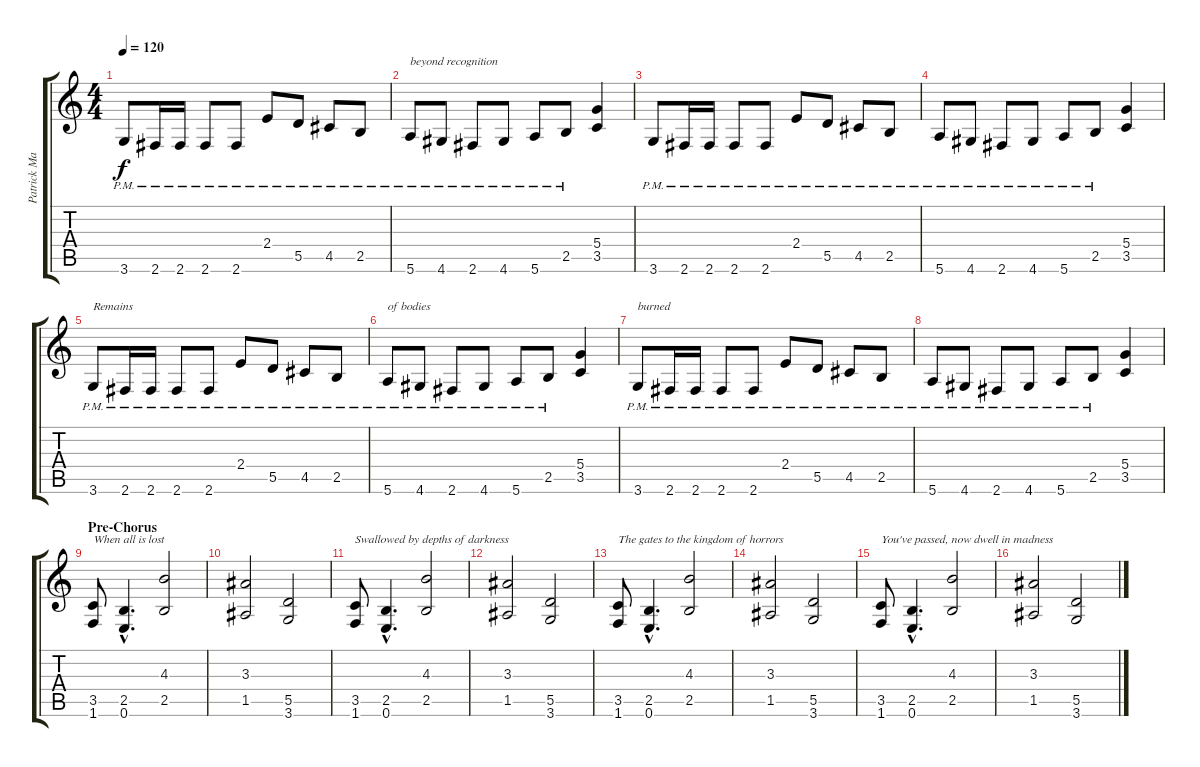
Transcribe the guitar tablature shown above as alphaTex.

\track ("Patrick Mameli " "Patrick Ma") {instrument distortionguitar}
\staff {score tabs}
\tuning (E4 B3 G3 D3 A2 E2) {hide}
\ts (4 4)
\tempo 120
\clef g2
\ks c
3.6{pm}.8{dy f} 2.6{pm}.16 2.6{pm}.16 2.6{pm}.8 2.6{pm}.8 2.4{pm}.8 5.5{pm}.8 4.5{pm}.8 2.5{pm}.8 |
5.6{pm}.8{txt "beyond recognition"} 4.6{pm}.8 2.6{pm}.8 4.6{pm}.8 5.6{pm}.8 2.5{pm}.8 (5.4 3.5).4 |
3.6{pm}.8 2.6{pm}.16 2.6{pm}.16 2.6{pm}.8 2.6{pm}.8 2.4{pm}.8 5.5{pm}.8 4.5{pm}.8 2.5{pm}.8 |
5.6{pm}.8 4.6{pm}.8 2.6{pm}.8 4.6{pm}.8 5.6{pm}.8 2.5{pm}.8 (5.4 3.5).4 |
3.6{pm}.8{txt "Remains "} 2.6{pm}.16 2.6{pm}.16 2.6{pm}.8 2.6{pm}.8 2.4{pm}.8 5.5{pm}.8 4.5{pm}.8 2.5{pm}.8 |
5.6{pm}.8{txt "of bodies "} 4.6{pm}.8 2.6{pm}.8 4.6{pm}.8 5.6{pm}.8 2.5{pm}.8 (5.4 3.5).4 |
3.6{pm}.8{txt "burned"} 2.6{pm}.16 2.6{pm}.16 2.6{pm}.8 2.6{pm}.8 2.4{pm}.8 5.5{pm}.8 4.5{pm}.8 2.5{pm}.8 |
5.6{pm}.8 4.6{pm}.8 2.6{pm}.8 4.6{pm}.8 5.6{pm}.8 2.5{pm}.8 (5.4 3.5).4 |
\section ("" "Pre-Chorus")
(3.5 1.6).8{txt "When all is lost"} (2.5{hac} 0.6{hac}).4{d} (4.3 2.5).2 |
(3.3 1.5).2 (5.5 3.6).2 |
(3.5 1.6).8{txt "Swallowed by depths of darkness"} (2.5{hac} 0.6{hac}).4{d} (4.3 2.5).2 |
(3.3 1.5).2 (5.5 3.6).2 |
(3.5 1.6).8{txt "The gates to the kingdom of horrors"} (2.5{hac} 0.6{hac}).4{d} (4.3 2.5).2 |
(3.3 1.5).2 (5.5 3.6).2 |
(3.5 1.6).8{txt "You've passed, now dwell in madness"} (2.5{hac} 0.6{hac}).4{d} (4.3 2.5).2 |
(3.3 1.5).2 (5.5 3.6).2
